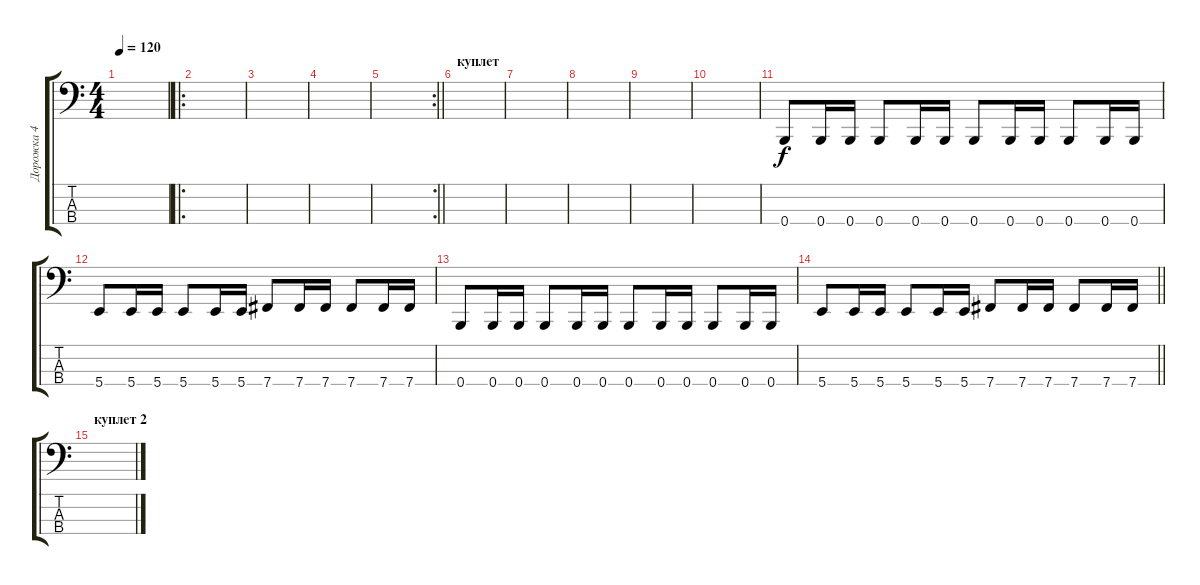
\track ("Дорожка 4" "Дорожка 4") {instrument electricbassfinger}
\staff {score tabs}
\tuning (D2 A1 E1 B0) {hide}
\ts (4 4)
\tempo 120
\clef f4
\ks c
|
\ro
|
|
|
\rc 2
\barLineRight lightlight
|
\section ("" "куплет")
|
|
|
|
|
0.4.8 0.4.16 0.4.16 0.4.8 0.4.16 0.4.16 0.4.8 0.4.16 0.4.16 0.4.8 0.4.16 0.4.16 |
5.4.8 5.4.16 5.4.16 5.4.8 5.4.16 5.4.16 7.4.8 7.4.16 7.4.16 7.4.8 7.4.16 7.4.16 |
0.4.8 0.4.16 0.4.16 0.4.8 0.4.16 0.4.16 0.4.8 0.4.16 0.4.16 0.4.8 0.4.16 0.4.16 |
\barLineRight lightlight
5.4.8 5.4.16 5.4.16 5.4.8 5.4.16 5.4.16 7.4.8 7.4.16 7.4.16 7.4.8 7.4.16 7.4.16 |
\section ("" "куплет 2")
